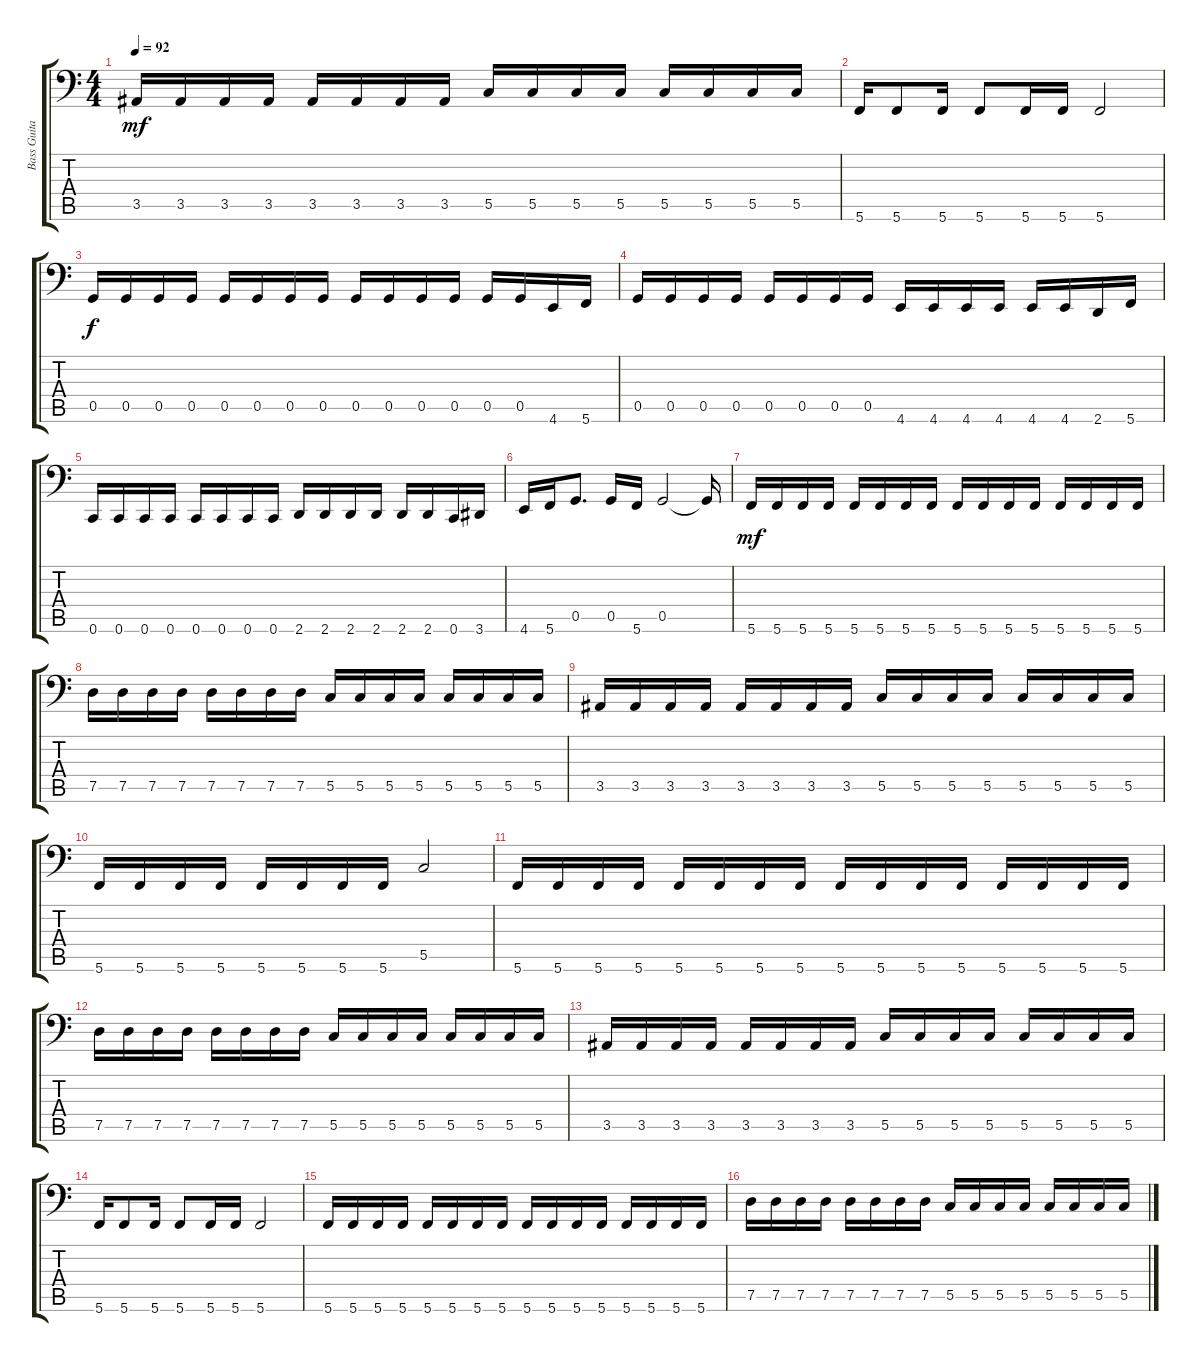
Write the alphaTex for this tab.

\track ("Bass Guitar" "Bass Guita") {instrument electricbassfinger}
\staff {score tabs}
\tuning (D3 A2 F2 C2 G1 C1) {hide}
\ts (4 4)
\tempo 92
\clef f4
\ks c
3.5.16{dy mf} 3.5.16 3.5.16 3.5.16 3.5.16 3.5.16 3.5.16 3.5.16 5.5.16 5.5.16 5.5.16 5.5.16 5.5.16 5.5.16 5.5.16 5.5.16 |
5.6.16 5.6.8 5.6.16 5.6.8 5.6.16 5.6.16 5.6.2 |
0.5.16{dy f} 0.5.16 0.5.16 0.5.16 0.5.16 0.5.16 0.5.16 0.5.16 0.5.16 0.5.16 0.5.16 0.5.16 0.5.16 0.5.16 4.6.16 5.6.16 |
0.5.16 0.5.16 0.5.16 0.5.16 0.5.16 0.5.16 0.5.16 0.5.16 4.6.16 4.6.16 4.6.16 4.6.16 4.6.16 4.6.16 2.6.16 5.6.16 |
0.6.16 0.6.16 0.6.16 0.6.16 0.6.16 0.6.16 0.6.16 0.6.16 2.6.16 2.6.16 2.6.16 2.6.16 2.6.16 2.6.16 0.6.16 3.6.16 |
4.6.16 5.6.16 0.5.8{d} 0.5.16 5.6.16 0.5.2 0.5{t}.16 |
5.6.16{dy mf} 5.6.16 5.6.16 5.6.16 5.6.16 5.6.16 5.6.16 5.6.16 5.6.16 5.6.16 5.6.16 5.6.16 5.6.16 5.6.16 5.6.16 5.6.16 |
7.5.16 7.5.16 7.5.16 7.5.16 7.5.16 7.5.16 7.5.16 7.5.16 5.5.16 5.5.16 5.5.16 5.5.16 5.5.16 5.5.16 5.5.16 5.5.16 |
3.5.16 3.5.16 3.5.16 3.5.16 3.5.16 3.5.16 3.5.16 3.5.16 5.5.16 5.5.16 5.5.16 5.5.16 5.5.16 5.5.16 5.5.16 5.5.16 |
5.6.16 5.6.16 5.6.16 5.6.16 5.6.16 5.6.16 5.6.16 5.6.16 5.5.2 |
5.6.16 5.6.16 5.6.16 5.6.16 5.6.16 5.6.16 5.6.16 5.6.16 5.6.16 5.6.16 5.6.16 5.6.16 5.6.16 5.6.16 5.6.16 5.6.16 |
7.5.16 7.5.16 7.5.16 7.5.16 7.5.16 7.5.16 7.5.16 7.5.16 5.5.16 5.5.16 5.5.16 5.5.16 5.5.16 5.5.16 5.5.16 5.5.16 |
3.5.16 3.5.16 3.5.16 3.5.16 3.5.16 3.5.16 3.5.16 3.5.16 5.5.16 5.5.16 5.5.16 5.5.16 5.5.16 5.5.16 5.5.16 5.5.16 |
5.6.16 5.6.8 5.6.16 5.6.8 5.6.16 5.6.16 5.6.2 |
5.6.16 5.6.16 5.6.16 5.6.16 5.6.16 5.6.16 5.6.16 5.6.16 5.6.16 5.6.16 5.6.16 5.6.16 5.6.16 5.6.16 5.6.16 5.6.16 |
7.5.16 7.5.16 7.5.16 7.5.16 7.5.16 7.5.16 7.5.16 7.5.16 5.5.16 5.5.16 5.5.16 5.5.16 5.5.16 5.5.16 5.5.16 5.5.16
